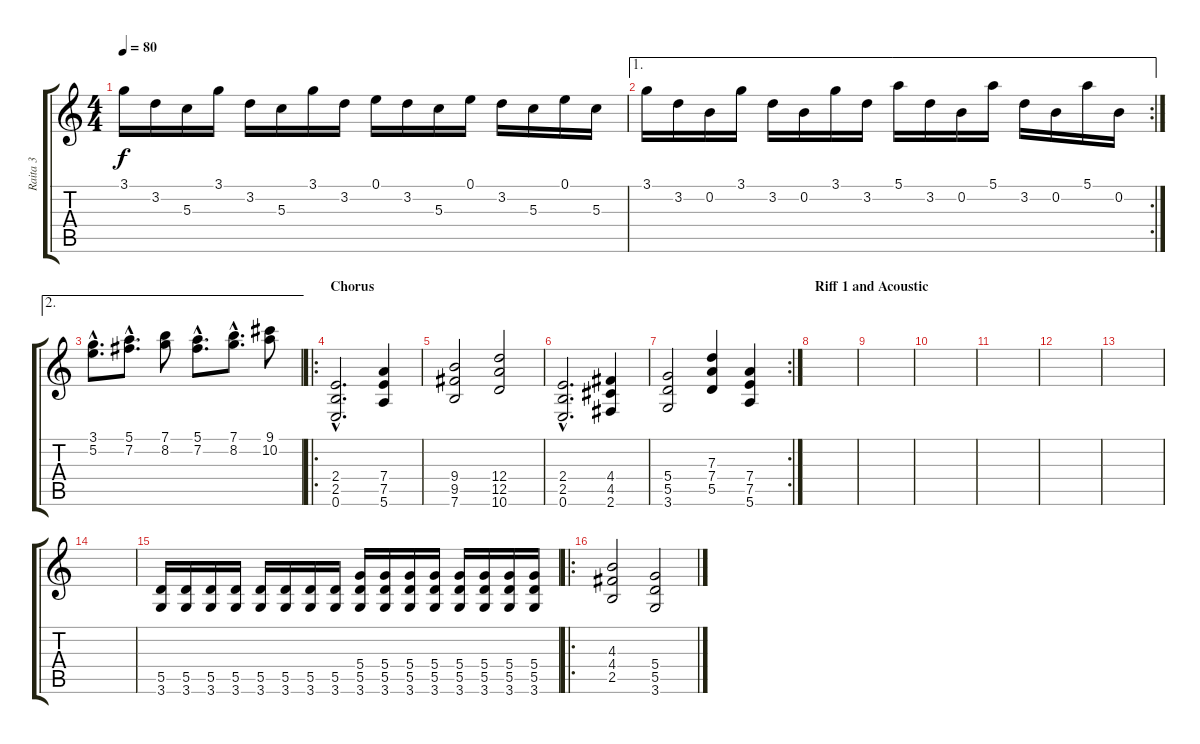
\track ("Raita 3" "Raita 3") {instrument distortionguitar}
\staff {score tabs}
\tuning (E4 B3 G3 D3 A2 E2) {hide}
\ts (4 4)
\tempo 80
\clef g2
\ks c
3.1.16{dy f} 3.2.16 5.3.16 3.1.16 3.2.16 5.3.16 3.1.16 3.2.16 0.1.16 3.2.16 5.3.16 0.1.16 3.2.16 5.3.16 0.1.16 5.3.16 |
\ae 1
\rc 2
3.1.16 3.2.16 0.2.16 3.1.16 3.2.16 0.2.16 3.1.16 3.2.16 5.1.16 3.2.16 0.2.16 5.1.16 3.2.16 0.2.16 5.1.16 0.2.16 |
\ae 2
(3.1{hac} 5.2{hac}).8{d} (5.1{hac} 7.2{hac}).8{d} (7.1 8.2).8 (5.1{hac} 7.2{hac}).8{d} (7.1{hac} 8.2{hac}).8{d} (9.1 10.2).8 |
\ro
\section ("" "Chorus")
(2.4{hac} 2.5{hac} 0.6{hac}).2{d} (7.4 7.5 5.6).4 |
(9.4 9.5 7.6).2 (12.4 12.5 10.6).2 |
(2.4{hac} 2.5{hac} 0.6{hac}).2{d} (4.4 4.5 2.6).4 |
\rc 2
(5.4 5.5 3.6).2 (7.3 7.4 5.5).4 (7.4 7.5 5.6).4 |
\section ("" "Riff 1 and Acoustic")
|
|
|
|
|
|
|
(5.5 3.6).16 (5.5 3.6).16 (5.5 3.6).16 (5.5 3.6).16 (5.5 3.6).16 (5.5 3.6).16 (5.5 3.6).16 (5.5 3.6).16 (5.4 5.5 3.6).16 (5.4 5.5 3.6).16 (5.4 5.5 3.6).16 (5.4 5.5 3.6).16 (5.4 5.5 3.6).16 (5.4 5.5 3.6).16 (5.4 5.5 3.6).16 (5.4 5.5 3.6).16 |
\ro
(4.3 4.4 2.5).2 (5.4 5.5 3.6).2
